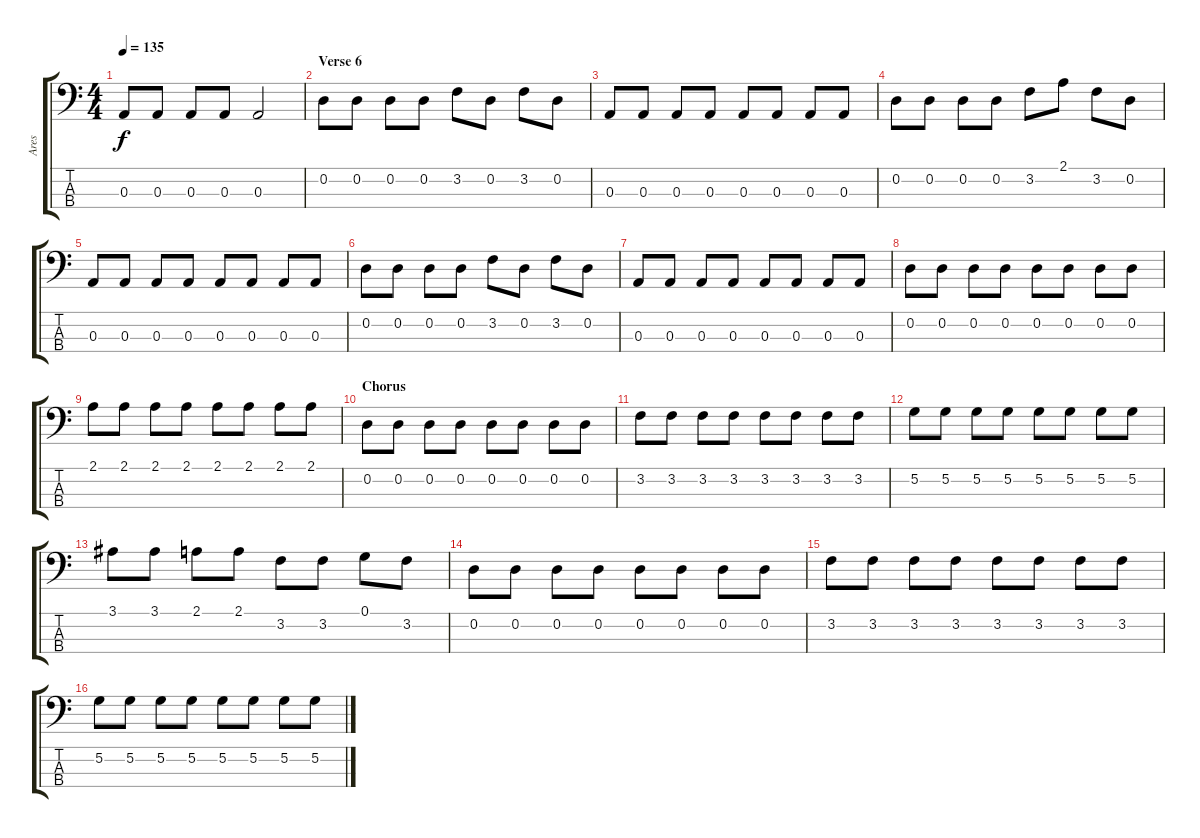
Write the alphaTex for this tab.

\track ("Ares" "Ares") {instrument electricbassfinger}
\staff {score tabs}
\tuning (G2 D2 A1 E1) {hide}
\ts (4 4)
\tempo 135
\clef f4
\ks c
0.3.8{dy f} 0.3.8 0.3.8 0.3.8 0.3.2 |
\section ("" "Verse 6")
0.2.8 0.2.8 0.2.8 0.2.8 3.2.8 0.2.8 3.2.8 0.2.8 |
0.3.8 0.3.8 0.3.8 0.3.8 0.3.8 0.3.8 0.3.8 0.3.8 |
0.2.8 0.2.8 0.2.8 0.2.8 3.2.8 2.1.8 3.2.8 0.2.8 |
0.3.8 0.3.8 0.3.8 0.3.8 0.3.8 0.3.8 0.3.8 0.3.8 |
0.2.8 0.2.8 0.2.8 0.2.8 3.2.8 0.2.8 3.2.8 0.2.8 |
0.3.8 0.3.8 0.3.8 0.3.8 0.3.8 0.3.8 0.3.8 0.3.8 |
0.2.8 0.2.8 0.2.8 0.2.8 0.2.8 0.2.8 0.2.8 0.2.8 |
2.1.8 2.1.8 2.1.8 2.1.8 2.1.8 2.1.8 2.1.8 2.1.8 |
\section ("" "Chorus")
0.2.8 0.2.8 0.2.8 0.2.8 0.2.8 0.2.8 0.2.8 0.2.8 |
3.2.8 3.2.8 3.2.8 3.2.8 3.2.8 3.2.8 3.2.8 3.2.8 |
5.2.8 5.2.8 5.2.8 5.2.8 5.2.8 5.2.8 5.2.8 5.2.8 |
3.1.8 3.1.8 2.1.8 2.1.8 3.2.8 3.2.8 0.1.8 3.2.8 |
0.2.8 0.2.8 0.2.8 0.2.8 0.2.8 0.2.8 0.2.8 0.2.8 |
3.2.8 3.2.8 3.2.8 3.2.8 3.2.8 3.2.8 3.2.8 3.2.8 |
5.2.8 5.2.8 5.2.8 5.2.8 5.2.8 5.2.8 5.2.8 5.2.8
